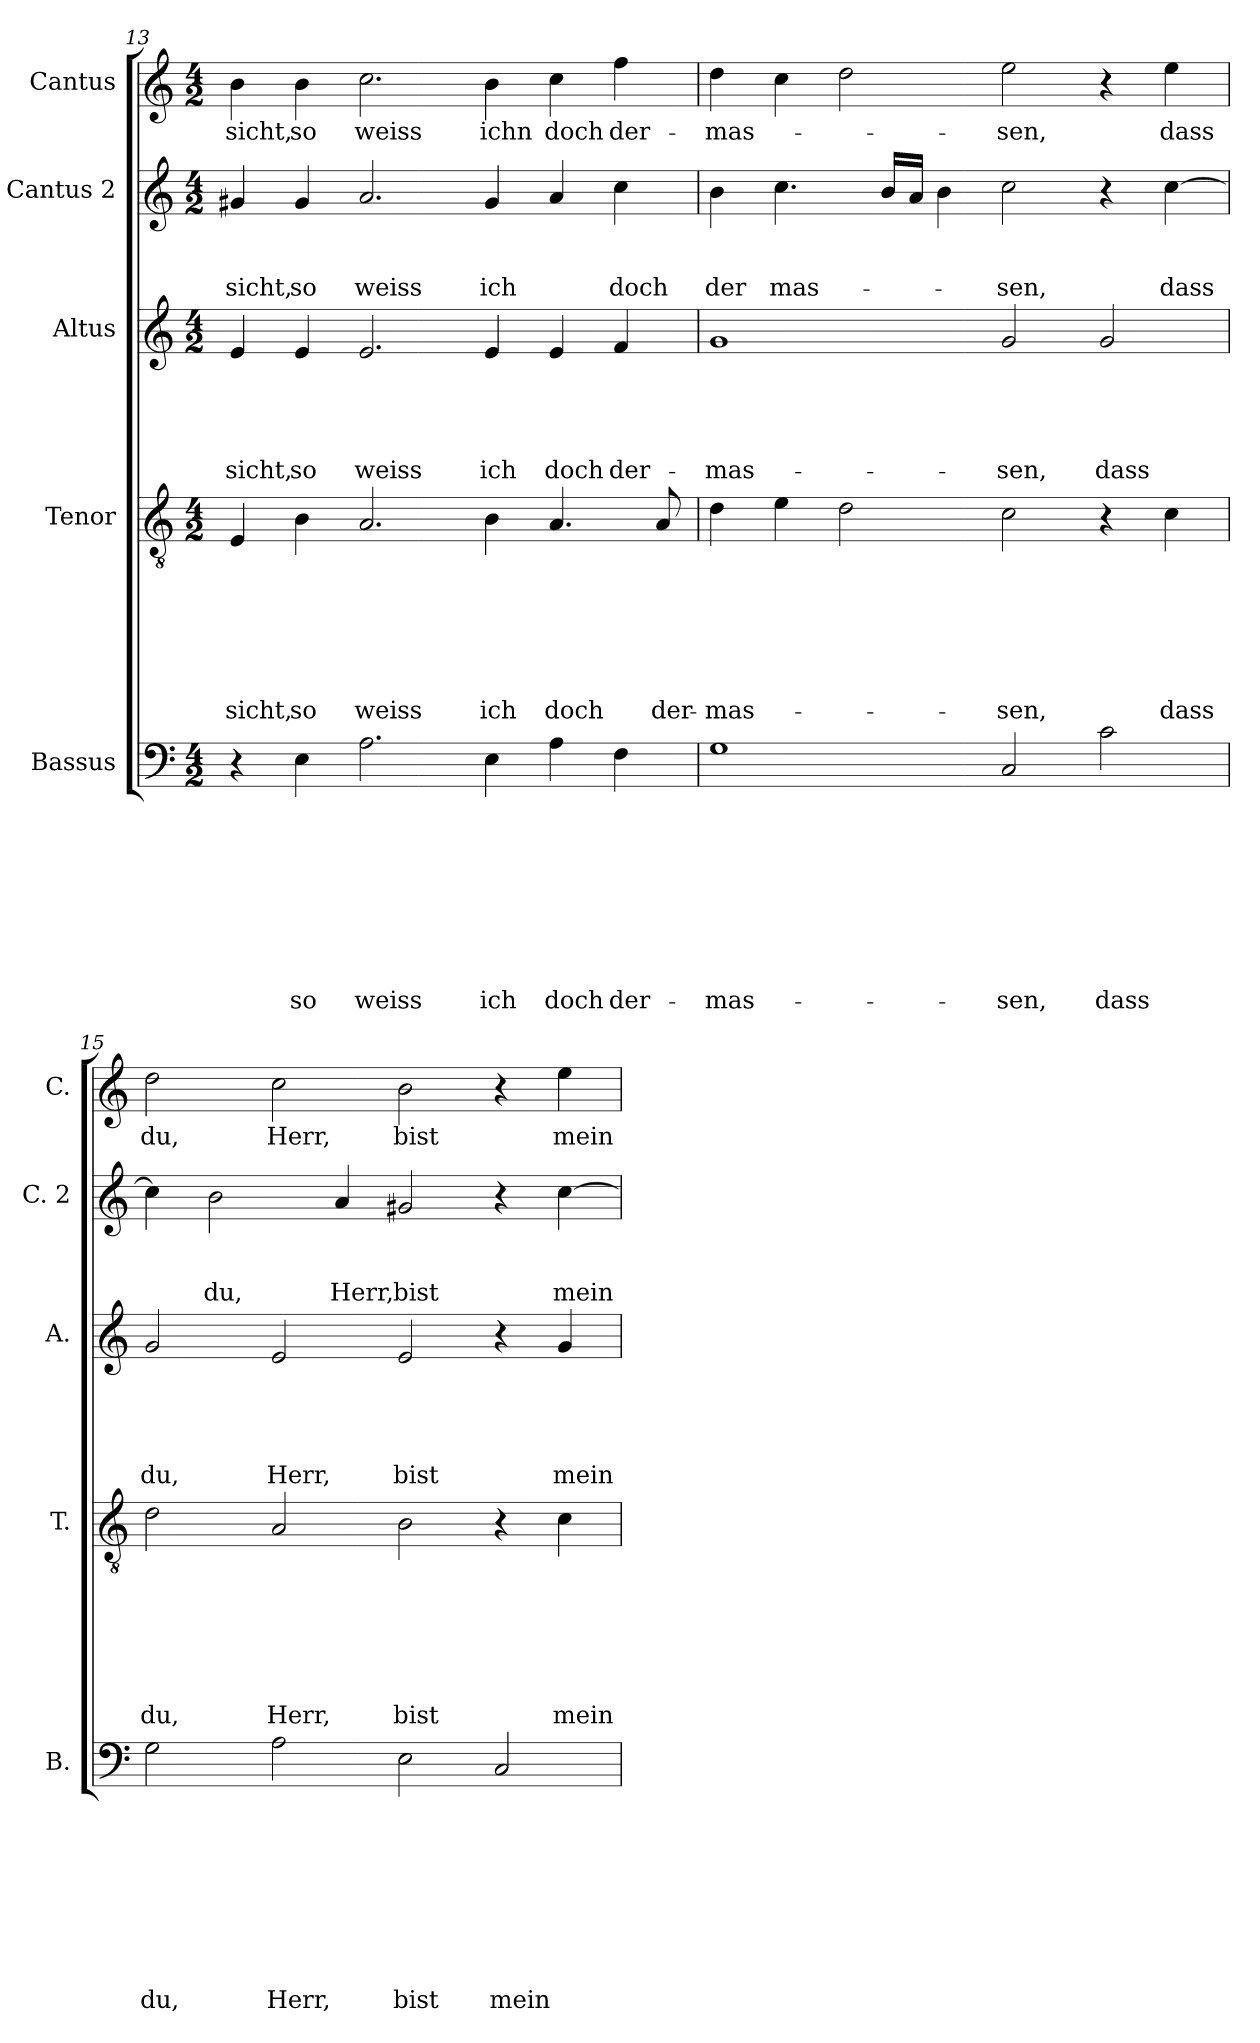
**kern	**text	**text	**text	**text	**text	**text	**text	**text	**text	**kern	**text	**text	**text	**text	**text	**text	**text	**kern	**text	**text	**text	**text	**text	**kern	**text	**text	**text	**kern	**text
*part5	*part5	*part5	*part5	*part5	*part5	*part5	*part5	*part5	*part5	*part4	*part4	*part4	*part4	*part4	*part4	*part4	*part4	*part3	*part3	*part3	*part3	*part3	*part3	*part2	*part2	*part2	*part2	*part1	*part1
*staff5	*staff5	*staff5	*staff5	*staff5	*staff5	*staff5	*staff5	*staff5	*staff5	*staff4	*staff4	*staff4	*staff4	*staff4	*staff4	*staff4	*staff4	*staff3	*staff3	*staff3	*staff3	*staff3	*staff3	*staff2	*staff2	*staff2	*staff2	*staff1	*staff1
*I"Bassus	*	*	*	*	*	*	*	*	*	*I"Tenor	*	*	*	*	*	*	*	*I"Altus	*	*	*	*	*	*I"Cantus 2	*	*	*	*I"Cantus	*
*I'B.	*	*	*	*	*	*	*	*	*	*I'T.	*	*	*	*	*	*	*	*I'A.	*	*	*	*	*	*I'C. 2	*	*	*	*I'C.	*
*clefF4	*	*	*	*	*	*	*	*	*	*clefGv2	*	*	*	*	*	*	*	*clefG2	*	*	*	*	*	*clefG2	*	*	*	*clefG2	*
*k[]	*	*	*	*	*	*	*	*	*	*k[]	*	*	*	*	*	*	*	*k[]	*	*	*	*	*	*k[]	*	*	*	*k[]	*
*C:	*	*	*	*	*	*	*	*	*	*C:	*	*	*	*	*	*	*	*C:	*	*	*	*	*	*C:	*	*	*	*C:	*
*M4/2	*	*	*	*	*	*	*	*	*	*M4/2	*	*	*	*	*	*	*	*M4/2	*	*	*	*	*	*M4/2	*	*	*	*M4/2	*
=13	=13	=13	=13	=13	=13	=13	=13	=13	=13	=13	=13	=13	=13	=13	=13	=13	=13	=13	=13	=13	=13	=13	=13	=13	=13	=13	=13	=13	=13
!	!	!	!	!	!	!	!	!	!	!	!	!	!	!	!	!	!LO:LY:b	!	!	!	!	!	!LO:LY:b	!	!	!	!LO:LY:b	!	!LO:LY:b
4r	.	.	.	.	.	.	.	.	.	4E/	.	.	.	.	.	.	-sicht,	4e/	.	.	.	.	-sicht,	4g#X/	.	.	-sicht,	4b\	-sicht,
!	!	!	!	!	!	!	!	!	!LO:LY:b	!	!	!	!	!	!	!	!LO:LY:b	!	!	!	!	!	!LO:LY:b	!	!	!	!LO:LY:b	!	!LO:LY:b
4E\	.	.	.	.	.	.	.	.	so	4B\	.	.	.	.	.	.	so	4e/	.	.	.	.	so	4g#/	.	.	so	4b\	so
!	!	!	!	!	!	!	!	!	!LO:LY:b	!	!	!	!	!	!	!	!LO:LY:b	!	!	!	!	!	!LO:LY:b	!	!	!	!LO:LY:b	!	!LO:LY:b
2.A\	.	.	.	.	.	.	.	.	weiss	2.A/	.	.	.	.	.	.	weiss	2.e/	.	.	.	.	weiss	2.a/	.	.	weiss	2.cc\	weiss
!	!	!	!	!	!	!	!	!	!LO:LY:b	!	!	!	!	!	!	!	!LO:LY:b	!	!	!	!	!	!LO:LY:b	!	!	!	!LO:LY:b	!	!LO:LY:b:rj
4E\	.	.	.	.	.	.	.	.	ich	4B\	.	.	.	.	.	.	ich	4e/	.	.	.	.	ich	4g#/	.	.	ich	4b\	ichn
!	!	!	!	!	!	!	!	!	!LO:LY:b	!	!	!	!	!	!	!	!LO:LY:b	!	!	!	!	!	!LO:LY:b	!	!	!	!	!	!LO:LY:b
4A\	.	.	.	.	.	.	.	.	doch	4.A/	.	.	.	.	.	.	doch	4e/	.	.	.	.	doch	4a/	.	.	.	4cc\	doch
!	!	!	!	!	!	!	!	!	!LO:LY:b	!	!	!	!	!	!	!	!	!	!	!	!	!	!LO:LY:b	!	!	!	!LO:LY:b	!	!LO:LY:b
4F\	.	.	.	.	.	.	.	.	der-	.	.	.	.	.	.	.	.	4f/	.	.	.	.	der-	4cc\	.	.	doch	4ff\	der-
!	!	!	!	!	!	!	!	!	!	!	!	!	!	!	!	!	!LO:LY:b:rj	!	!	!	!	!	!	!	!	!	!	!	!
.	.	.	.	.	.	.	.	.	.	8A/	.	.	.	.	.	.	der-	.	.	.	.	.	.	.	.	.	.	.	.
=14	=14	=14	=14	=14	=14	=14	=14	=14	=14	=14	=14	=14	=14	=14	=14	=14	=14	=14	=14	=14	=14	=14	=14	=14	=14	=14	=14	=14	=14
!	!	!	!	!	!	!	!	!	!LO:LY:b	!	!	!	!	!	!	!	!LO:LY:b	!	!	!	!	!	!LO:LY:b	!	!	!	!LO:LY:b	!	!LO:LY:b
1G	.	.	.	.	.	.	.	.	-mas-	4d\	.	.	.	.	.	.	-mas-	1g	.	.	.	.	-mas-	4b\	.	.	der	4dd\	-mas-
!	!	!	!	!	!	!	!	!	!	!	!	!	!	!	!	!	!	!	!	!	!	!	!	!	!	!	!LO:LY:b	!	!
.	.	.	.	.	.	.	.	.	.	4e\	.	.	.	.	.	.	.	.	.	.	.	.	.	4.cc\	.	.	mas-	4cc\	.
.	.	.	.	.	.	.	.	.	.	2d\	.	.	.	.	.	.	.	.	.	.	.	.	.	.	.	.	.	2dd\	.
.	.	.	.	.	.	.	.	.	.	.	.	.	.	.	.	.	.	.	.	.	.	.	.	16b/LL	.	.	.	.	.
.	.	.	.	.	.	.	.	.	.	.	.	.	.	.	.	.	.	.	.	.	.	.	.	16a/JJ	.	.	.	.	.
.	.	.	.	.	.	.	.	.	.	.	.	.	.	.	.	.	.	.	.	.	.	.	.	4b\	.	.	.	.	.
!	!	!	!	!	!	!	!	!	!LO:LY:b	!	!	!	!	!	!	!	!LO:LY:b	!	!	!	!	!	!LO:LY:b	!	!	!	!LO:LY:b	!	!LO:LY:b
2C/	.	.	.	.	.	.	.	.	-sen,	2c\	.	.	.	.	.	.	-sen,	2g/	.	.	.	.	-sen,	2cc\	.	.	-sen,	2ee\	-sen,
!	!	!	!	!	!	!	!	!	!LO:LY:b	!	!	!	!	!	!	!	!	!	!	!	!	!	!LO:LY:b	!	!	!	!	!	!
2c\	.	.	.	.	.	.	.	.	dass	4r	.	.	.	.	.	.	.	2g/	.	.	.	.	dass	4r	.	.	.	4r	.
!	!	!	!	!	!	!	!	!	!	!	!	!	!	!	!	!	!LO:LY:b	!	!	!	!	!	!	!	!	!	!LO:LY:b	!	!LO:LY:b
.	.	.	.	.	.	.	.	.	.	4c\	.	.	.	.	.	.	dass	.	.	.	.	.	.	[>4cc\	.	.	dass	4ee\	dass
=15	=15	=15	=15	=15	=15	=15	=15	=15	=15	=15	=15	=15	=15	=15	=15	=15	=15	=15	=15	=15	=15	=15	=15	=15	=15	=15	=15	=15	=15
!	!	!	!	!	!	!	!	!	!LO:LY:b	!	!	!	!	!	!	!	!LO:LY:b	!	!	!	!	!	!LO:LY:b	!	!	!	!	!	!LO:LY:b
2G\	.	.	.	.	.	.	.	.	du,	2d\	.	.	.	.	.	.	du,	2g/	.	.	.	.	du,	4cc\]	.	.	.	2dd\	du,
!	!	!	!	!	!	!	!	!	!	!	!	!	!	!	!	!	!	!	!	!	!	!	!	!	!	!	!LO:LY:b	!	!
.	.	.	.	.	.	.	.	.	.	.	.	.	.	.	.	.	.	.	.	.	.	.	.	2b\	.	.	du,	.	.
!	!	!	!	!	!	!	!	!	!LO:LY:b	!	!	!	!	!	!	!	!LO:LY:b	!	!	!	!	!	!LO:LY:b	!	!	!	!	!	!LO:LY:b
2A\	.	.	.	.	.	.	.	.	Herr,	2A/	.	.	.	.	.	.	Herr,	2e/	.	.	.	.	Herr,	.	.	.	.	2cc\	Herr,
!	!	!	!	!	!	!	!	!	!	!	!	!	!	!	!	!	!	!	!	!	!	!	!	!	!	!	!LO:LY:b	!	!
.	.	.	.	.	.	.	.	.	.	.	.	.	.	.	.	.	.	.	.	.	.	.	.	4a/	.	.	Herr,	.	.
!	!	!	!	!	!	!	!	!	!LO:LY:b	!	!	!	!	!	!	!	!LO:LY:b	!	!	!	!	!	!LO:LY:b	!	!	!	!LO:LY:b	!	!LO:LY:b
2E\	.	.	.	.	.	.	.	.	bist	2B\	.	.	.	.	.	.	bist	2e/	.	.	.	.	bist	2g#X/	.	.	bist	2b\	bist
!	!	!	!	!	!	!	!	!	!LO:LY:b	!	!	!	!	!	!	!	!	!	!	!	!	!	!	!	!	!	!	!	!
2C/	.	.	.	.	.	.	.	.	mein	4r	.	.	.	.	.	.	.	4r	.	.	.	.	.	4r	.	.	.	4r	.
!	!	!	!	!	!	!	!	!	!	!	!	!	!	!	!	!	!LO:LY:b	!	!	!	!	!	!LO:LY:b	!	!	!	!LO:LY:b	!	!LO:LY:b
.	.	.	.	.	.	.	.	.	.	4c\	.	.	.	.	.	.	mein	4g/	.	.	.	.	mein	[<4cc\	.	.	mein	4ee\	mein
=	=	=	=	=	=	=	=	=	=	=	=	=	=	=	=	=	=	=	=	=	=	=	=	=	=	=	=	=	=
*-	*-	*-	*-	*-	*-	*-	*-	*-	*-	*-	*-	*-	*-	*-	*-	*-	*-	*-	*-	*-	*-	*-	*-	*-	*-	*-	*-	*-	*-
